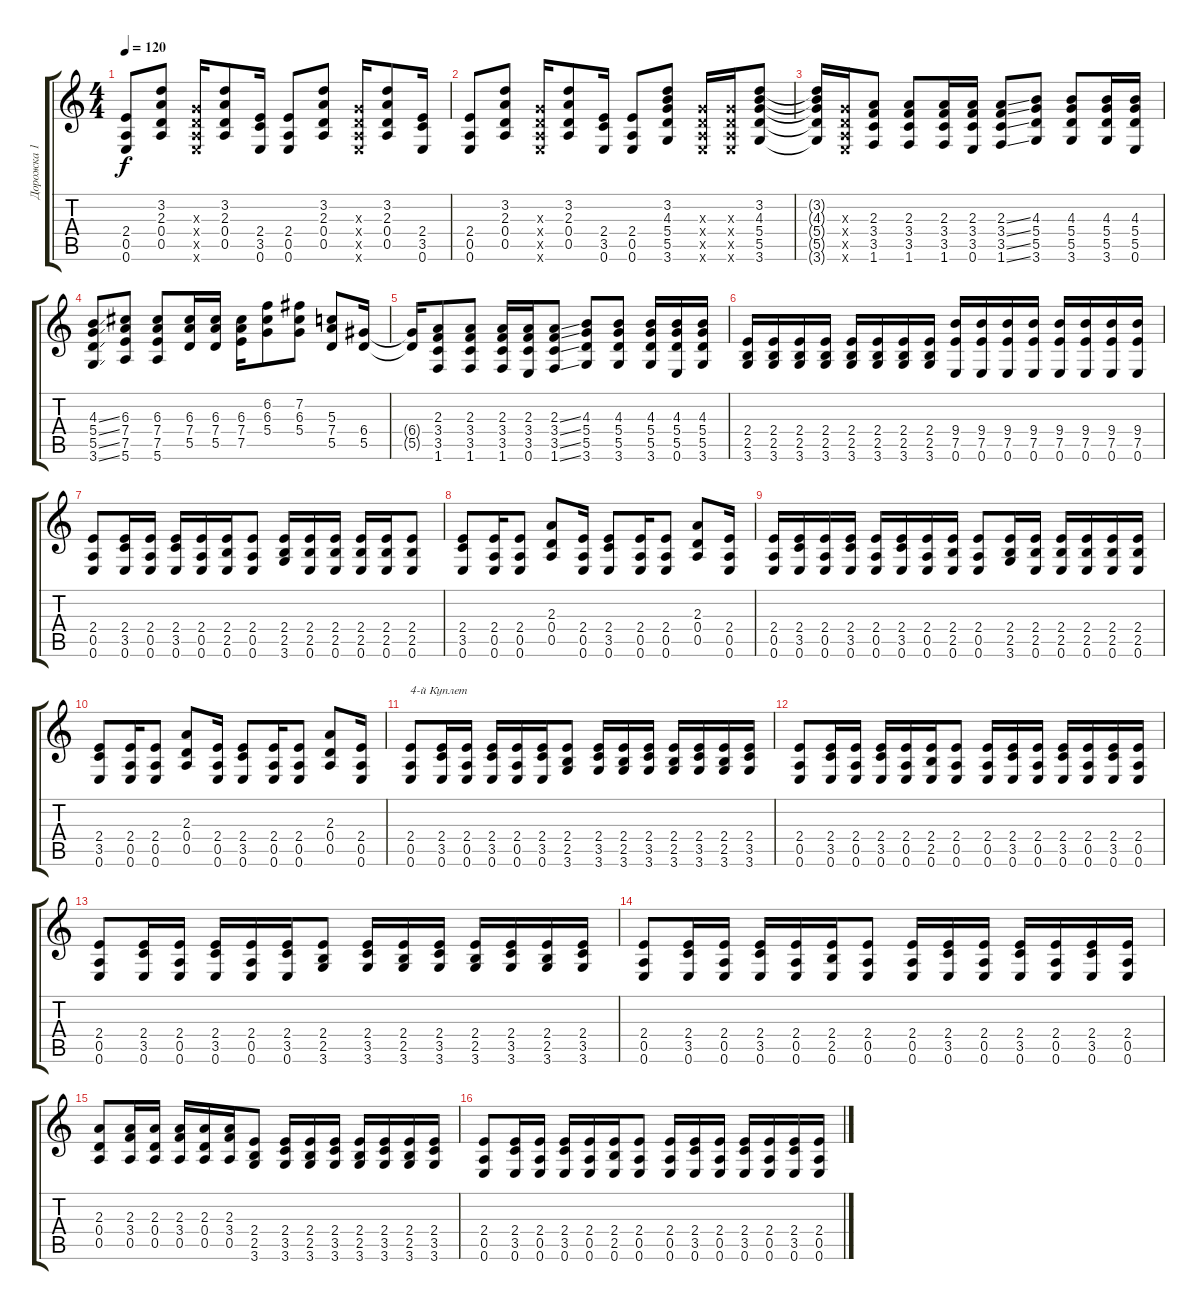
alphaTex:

\track ("Дорожка 1" "Дорожка 1") {instrument acousticguitarsteel}
\staff {score tabs}
\tuning (E4 B3 G3 D3 A2 E2) {hide}
\ts (4 4)
\tempo 120
\clef g2
\ks c
(2.4 0.5 0.6).8{dy f} (3.2 2.3 0.4 0.5).8 (0.3{x} 0.4{x} 0.5{x} 0.6{x}).16 (3.2 2.3 0.4 0.5).8 (2.4 3.5 0.6).16 (2.4 0.5 0.6).8 (3.2 2.3 0.4 0.5).8 (0.3{x} 0.4{x} 0.5{x} 0.6{x}).16 (3.2 2.3 0.4 0.5).8 (2.4 3.5 0.6).16 |
(2.4 0.5 0.6).8 (3.2 2.3 0.4 0.5).8 (0.3{x} 0.4{x} 0.5{x} 0.6{x}).16 (3.2 2.3 0.4 0.5).8 (2.4 3.5 0.6).16 (2.4 0.5 0.6).8 (3.2 4.3 5.4 5.5 3.6).8 (0.3{x} 0.4{x} 0.5{x} 0.6{x}).16 (0.3{x} 0.4{x} 0.5{x} 0.6{x}).16 (3.2 4.3 5.4 5.5 3.6).8 |
(3.2{t} 4.3{t} 5.4{t} 5.5{t} 3.6{t}).16 (0.3{x} 0.4{x} 0.5{x} 0.6{x}).16 (2.3 3.4 3.5 1.6).8 (2.3 3.4 3.5 1.6).8 (2.3 3.4 3.5 1.6).16 (2.3 3.4 3.5 0.6).16 (2.3{ss} 3.4{ss} 3.5{ss} 1.6{ss}).8 (4.3 5.4 5.5 3.6).8 (4.3 5.4 5.5 3.6).8 (4.3 5.4 5.5 3.6).16 (4.3 5.4 5.5 0.6).16 |
(4.3{ss} 5.4{ss} 5.5{ss} 3.6{ss}).8 (6.3 7.4 7.5 5.6).8 (6.3 7.4 7.5 5.6).8 (6.3 7.4 5.5).16 (6.3 7.4 5.5).16 (6.3 7.4 7.5).16 (6.2 6.3 5.4).8 (7.2 6.3 5.4).8 (5.3 7.4 5.5).8 (6.4 5.5).16 |
(6.4{t} 5.5{t}).16 (2.3 3.4 3.5 1.6).8 (2.3 3.4 3.5 1.6).8 (2.3 3.4 3.5 1.6).16 (2.3 3.4 3.5 0.6).16 (2.3{ss} 3.4{ss} 3.5{ss} 1.6{ss}).8 (4.3 5.4 5.5 3.6).8 (4.3 5.4 5.5 3.6).8 (4.3 5.4 5.5 3.6).16 (4.3 5.4 5.5 0.6).16 (4.3 5.4 5.5 3.6).16 |
(2.4 2.5 3.6).16 (2.4 2.5 3.6).16 (2.4 2.5 3.6).16 (2.4 2.5 3.6).16 (2.4 2.5 3.6).16 (2.4 2.5 3.6).16 (2.4 2.5 3.6).16 (2.4 2.5 3.6).16 (9.4 7.5 0.6).16 (9.4 7.5 0.6).16 (9.4 7.5 0.6).16 (9.4 7.5 0.6).16 (9.4 7.5 0.6).16 (9.4 7.5 0.6).16 (9.4 7.5 0.6).16 (9.4 7.5 0.6).16 |
(2.4 0.5 0.6).8 (2.4 3.5 0.6).16 (2.4 0.5 0.6).16 (2.4 3.5 0.6).16 (2.4 0.5 0.6).16 (2.4 2.5 0.6).16 (2.4 0.5 0.6).8 (2.4 2.5 3.6).16 (2.4 2.5 0.6).16 (2.4 2.5 0.6).16 (2.4 2.5 0.6).16 (2.4 2.5 0.6).16 (2.4 2.5 0.6).8 |
(2.4 3.5 0.6).8 (2.4 0.5 0.6).16 (2.4 0.5 0.6).8 (2.3 0.4 0.5).8 (2.4 0.5 0.6).16 (2.4 3.5 0.6).8 (2.4 0.5 0.6).16 (2.4 0.5 0.6).8 (2.3 0.4 0.5).8 (2.4 0.5 0.6).16 |
(2.4 0.5 0.6).16 (2.4 3.5 0.6).16 (2.4 0.5 0.6).16 (2.4 3.5 0.6).16 (2.4 0.5 0.6).16 (2.4 3.5 0.6).16 (2.4 0.5 0.6).16 (2.4 2.5 0.6).16 (2.4 0.5 0.6).8 (2.4 2.5 3.6).16 (2.4 2.5 0.6).16 (2.4 2.5 0.6).16 (2.4 2.5 0.6).16 (2.4 2.5 0.6).16 (2.4 2.5 0.6).16 |
(2.4 3.5 0.6).8 (2.4 0.5 0.6).16 (2.4 0.5 0.6).8 (2.3 0.4 0.5).8 (2.4 0.5 0.6).16 (2.4 3.5 0.6).8 (2.4 0.5 0.6).16 (2.4 0.5 0.6).8 (2.3 0.4 0.5).8 (2.4 0.5 0.6).16 |
(2.4 0.5 0.6).8{txt "4-й Куплет"} (2.4 3.5 0.6).16 (2.4 0.5 0.6).16 (2.4 3.5 0.6).16 (2.4 0.5 0.6).16 (2.4 3.5 0.6).16 (2.4 2.5 3.6).8 (2.4 3.5 3.6).16 (2.4 2.5 3.6).16 (2.4 3.5 3.6).16 (2.4 2.5 3.6).16 (2.4 3.5 3.6).16 (2.4 2.5 3.6).16 (2.4 3.5 3.6).16 |
(2.4 0.5 0.6).8 (2.4 3.5 0.6).16 (2.4 0.5 0.6).16 (2.4 3.5 0.6).16 (2.4 0.5 0.6).16 (2.4 2.5 0.6).16 (2.4 0.5 0.6).8 (2.4 0.5 0.6).16 (2.4 3.5 0.6).16 (2.4 0.5 0.6).16 (2.4 3.5 0.6).16 (2.4 0.5 0.6).16 (2.4 3.5 0.6).16 (2.4 0.5 0.6).16 |
(2.4 0.5 0.6).8 (2.4 3.5 0.6).16 (2.4 0.5 0.6).16 (2.4 3.5 0.6).16 (2.4 0.5 0.6).16 (2.4 3.5 0.6).16 (2.4 2.5 3.6).8 (2.4 3.5 3.6).16 (2.4 2.5 3.6).16 (2.4 3.5 3.6).16 (2.4 2.5 3.6).16 (2.4 3.5 3.6).16 (2.4 2.5 3.6).16 (2.4 3.5 3.6).16 |
(2.4 0.5 0.6).8 (2.4 3.5 0.6).16 (2.4 0.5 0.6).16 (2.4 3.5 0.6).16 (2.4 0.5 0.6).16 (2.4 2.5 0.6).16 (2.4 0.5 0.6).8 (2.4 0.5 0.6).16 (2.4 3.5 0.6).16 (2.4 0.5 0.6).16 (2.4 3.5 0.6).16 (2.4 0.5 0.6).16 (2.4 3.5 0.6).16 (2.4 0.5 0.6).16 |
(2.3 0.4 0.5).8 (2.3 3.4 0.5).16 (2.3 0.4 0.5).16 (2.3 3.4 0.5).16 (2.3 0.4 0.5).16 (2.3 3.4 0.5).16 (2.4 2.5 3.6).8 (2.4 3.5 3.6).16 (2.4 2.5 3.6).16 (2.4 3.5 3.6).16 (2.4 2.5 3.6).16 (2.4 3.5 3.6).16 (2.4 2.5 3.6).16 (2.4 3.5 3.6).16 |
(2.4 0.5 0.6).8 (2.4 3.5 0.6).16 (2.4 0.5 0.6).16 (2.4 3.5 0.6).16 (2.4 0.5 0.6).16 (2.4 2.5 0.6).16 (2.4 0.5 0.6).8 (2.4 0.5 0.6).16 (2.4 3.5 0.6).16 (2.4 0.5 0.6).16 (2.4 3.5 0.6).16 (2.4 0.5 0.6).16 (2.4 3.5 0.6).16 (2.4 0.5 0.6).16
